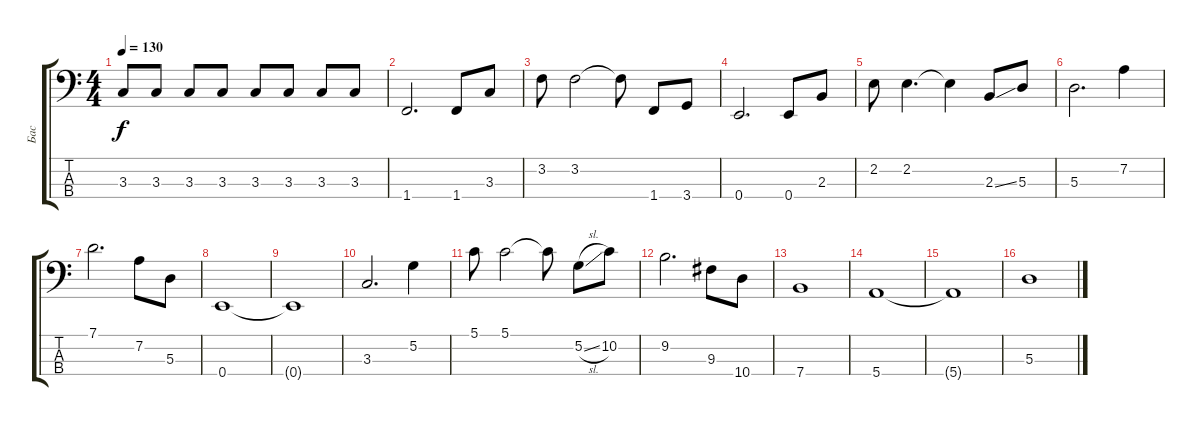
\track ("Бас" "Бас") {instrument electricbassfinger}
\staff {score tabs}
\tuning (G2 D2 A1 E1) {hide}
\ts (4 4)
\tempo 130
\clef f4
\ks c
3.3.8{dy f} 3.3.8 3.3.8 3.3.8 3.3.8 3.3.8 3.3.8 3.3.8 |
1.4.2{d} 1.4.8 3.3.8 |
3.2.8 3.2.2 3.2{t}.8 1.4.8 3.4.8 |
0.4.2{d} 0.4.8 2.3.8 |
2.2.8 2.2.4{d} 2.2{t}.4 2.3{ss}.8 5.3.8 |
5.3.2{d} 7.2.4 |
7.1.2{d} 7.2.8 5.3.8 |
0.4.1 |
0.4{t}.1 |
3.3.2{d} 5.2.4 |
5.1.8 5.1.2 5.1{t}.8 5.2{sl}.8 10.2.8 |
9.2.2{d} 9.3.8 10.4.8 |
7.4.1 |
5.4.1 |
5.4{t}.1 |
5.3.1
